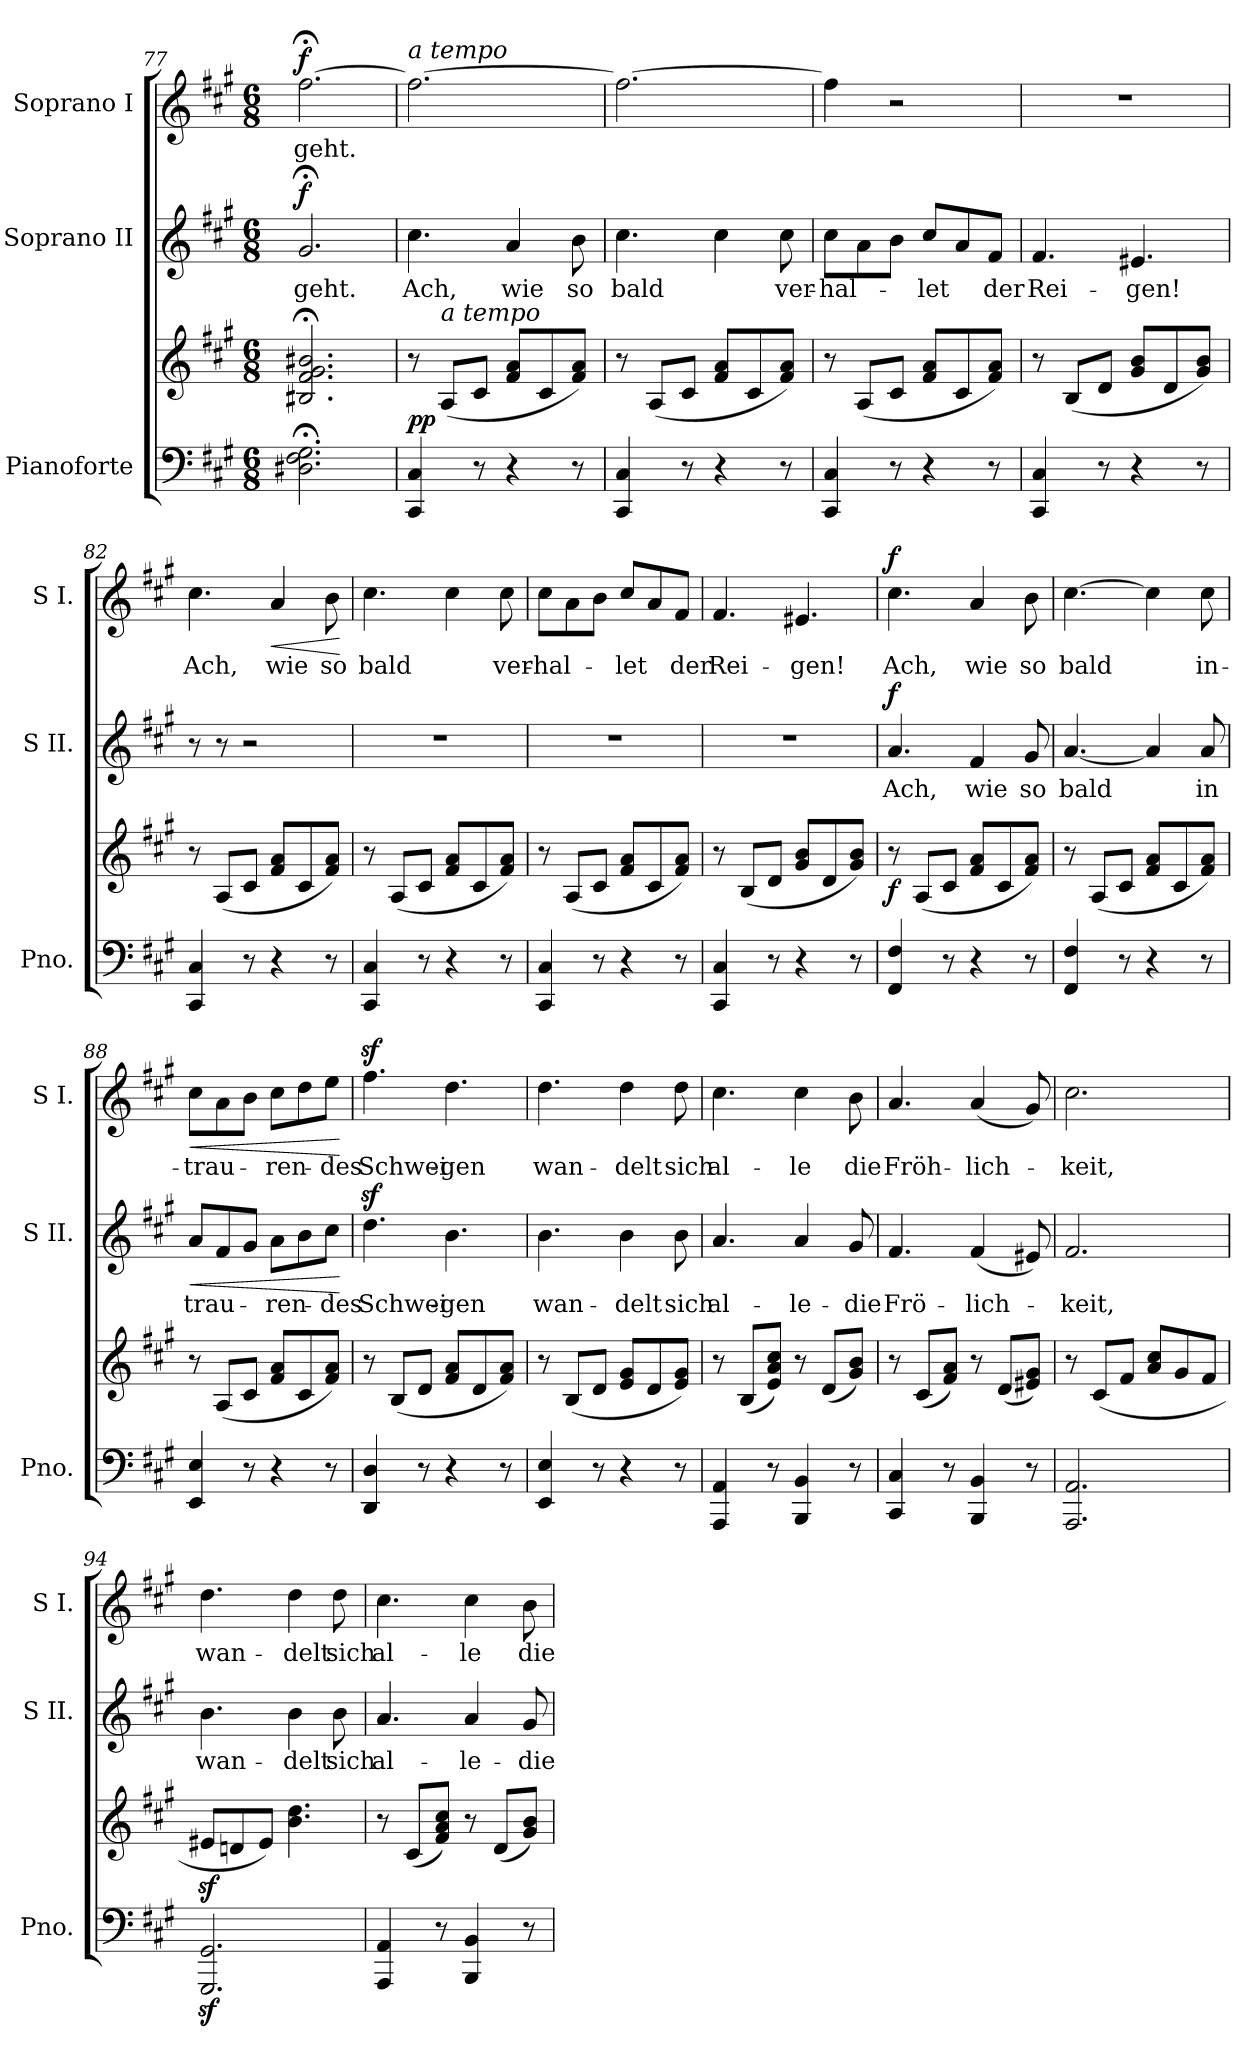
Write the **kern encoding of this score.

**kern	**kern	**dynam	**kern	**text	**dynam	**kern	**text	**dynam
*part3	*part3	*part3	*part2	*part2	*part2	*part1	*part1	*part1
*staff4	*staff3	*staff3/4	*staff2	*staff2	*staff2	*staff1	*staff1	*staff1
*I"Pianoforte	*	*	*I"Soprano II	*	*	*I"Soprano I	*	*
*I'Pno.	*	*	*I'S II.	*	*	*I'S I.	*	*
*clefF4	*clefG2	*	*clefG2	*	*	*clefG2	*	*
*k[f#c#g#]	*k[f#c#g#]	*	*k[f#c#g#]	*	*	*k[f#c#g#]	*	*
*M6/8	*M6/8	*	*M6/8	*	*	*M6/8	*	*
=77	=77	=77	=77	=77	=77	=77	=77	=77
!	!	!	!	!LO:LY:b	!LO:DY:a	!	!LO:LY:b	!LO:DY:a
2.D#X\;< 2.F#\;< 2.G#\;<	2.B#X/;< 2.f#/;< 2.g#/;< 2.b#X/;<	.	2.g#;</	-geht.	f	[2.ff#;<\	-geht.	f
=78	=78	=78	=78	=78	=78	=78	=78	=78
!	!	!	!	!	!	!LO:TX:a:i:t=a tempo	!	!
!	!	!LO:DY:a=2	!	!LO:LY:b	!	!	!	!
!	!	!LO:DY:n=1:a	!	!	!	!	!	!
4CC#/ 4C#/	8r	p p	4.cc#\	Ach,	.	2.ff#\_	.	.
!	!LO:TX:a:i:t=a tempo	!	!	!	!	!	!	!
.	(8A/L	.	.	.	.	.	.	.
8r	8c#/J	.	.	.	.	.	.	.
!	!	!	!	!LO:LY:b	!	!	!	!
4r	8f#/ 8a/L	.	4a/	wie	.	.	.	.
.	8c#/	.	.	.	.	.	.	.
!	!	!	!	!LO:LY:b	!	!	!	!
8r	8f#/ 8a/J)	.	8b\	so	.	.	.	.
=79	=79	=79	=79	=79	=79	=79	=79	=79
!	!	!	!	!LO:LY:b	!	!	!	!
4CC#/ 4C#/	8r	.	4.cc#\	bald	.	2.ff#\_	.	.
.	(8A/L	.	.	.	.	.	.	.
8r	8c#/J	.	.	.	.	.	.	.
4r	8f#/ 8a/L	.	4cc#\	.	.	.	.	.
.	8c#/	.	.	.	.	.	.	.
!	!	!	!	!LO:LY:b	!	!	!	!
8r	8f#/ 8a/J)	.	8cc#\	ver-	.	.	.	.
!!LO:LB:g=z
=80	=80	=80	=80	=80	=80	=80	=80	=80
!	!	!	!	!LO:LY:b	!	!	!	!
4CC#/ 4C#/	8r	.	8cc#\L	-hal-	.	4ff#\]	.	.
.	(8A/L	.	8a\	.	.	.	.	.
8r	8c#/J	.	8b\J	.	.	2r	.	.
!	!	!	!	!LO:LY:b	!	!	!	!
4r	8f#/ 8a/L	.	8cc#/L	-let	.	.	.	.
.	8c#/	.	8a/	.	.	.	.	.
!	!	!	!	!LO:LY:b	!	!	!	!
8r	8f#/ 8a/J)	.	8f#/J	der	.	.	.	.
=81	=81	=81	=81	=81	=81	=81	=81	=81
!	!	!	!	!LO:LY:b	!	!	!	!
4CC#/ 4C#/	8r	.	4.f#/	Rei-	.	2.r	.	.
.	(8B/L	.	.	.	.	.	.	.
8r	8d/J	.	.	.	.	.	.	.
!	!	!	!	!LO:LY:b	!	!	!	!
4r	8g#/ 8b/L	.	4.e#X/	-gen!	.	.	.	.
.	8d/	.	.	.	.	.	.	.
8r	8g#/ 8b/J)	.	.	.	.	.	.	.
=82	=82	=82	=82	=82	=82	=82	=82	=82
!	!	!	!	!	!	!	!LO:LY:b	!
4CC#/ 4C#/	8r	.	8r	.	.	4.cc#\	Ach,	.
.	(8A/L	.	8r	.	.	.	.	.
8r	8c#/J	.	2r	.	.	.	.	.
!	!	!	!	!	!	!	!LO:LY:b	!LO:HP:b
4r	8f#/ 8a/L	.	.	.	.	4a/	wie	<
.	8c#/	.	.	.	.	.	.	.
!	!	!	!	!	!	!	!LO:LY:b	!
8r	8f#/ 8a/J)	.	.	.	.	8b\	so	.
.	.	.	.	.	.	.	.	[
=83	=83	=83	=83	=83	=83	=83	=83	=83
!	!	!	!	!	!	!	!LO:LY:b	!
4CC#/ 4C#/	8r	.	2.r	.	.	4.cc#\	bald	.
.	(8A/L	.	.	.	.	.	.	.
8r	8c#/J	.	.	.	.	.	.	.
4r	8f#/ 8a/L	.	.	.	.	4cc#\	.	.
.	8c#/	.	.	.	.	.	.	.
!	!	!	!	!	!	!	!LO:LY:b	!
8r	8f#/ 8a/J)	.	.	.	.	8cc#\	ver-	.
=84	=84	=84	=84	=84	=84	=84	=84	=84
!	!	!	!	!	!	!	!LO:LY:b	!
4CC#/ 4C#/	8r	.	2.r	.	.	8cc#\L	-hal-	.
.	(8A/L	.	.	.	.	8a\	.	.
8r	8c#/J	.	.	.	.	8b\J	.	.
!	!	!	!	!	!	!	!LO:LY:b	!
4r	8f#/ 8a/L	.	.	.	.	8cc#/L	-let	.
.	8c#/	.	.	.	.	8a/	.	.
!	!	!	!	!	!	!	!LO:LY:b	!
8r	8f#/ 8a/J)	.	.	.	.	8f#/J	der	.
=85	=85	=85	=85	=85	=85	=85	=85	=85
!	!	!	!	!	!	!	!LO:LY:b	!
4CC#/ 4C#/	8r	.	2.r	.	.	4.f#/	Rei-	.
.	(8B/L	.	.	.	.	.	.	.
8r	8d/J	.	.	.	.	.	.	.
!	!	!	!	!	!	!	!LO:LY:b	!
4r	8g#/ 8b/L	.	.	.	.	4.e#X/	-gen!	.
.	8d/	.	.	.	.	.	.	.
8r	8g#/ 8b/J)	.	.	.	.	.	.	.
!!LO:LB:g=z
=86	=86	=86	=86	=86	=86	=86	=86	=86
!	!	!LO:DY:b	!	!LO:LY:b	!LO:DY:a	!	!LO:LY:b	!LO:DY:a
4FF#/ 4F#/	8r	f	4.a/	Ach,	f	4.cc#\	Ach,	f
.	(8A/L	.	.	.	.	.	.	.
8r	8c#/J	.	.	.	.	.	.	.
!	!	!	!	!LO:LY:b	!	!	!LO:LY:b	!
4r	8f#/ 8a/L	.	4f#/	wie	.	4a/	wie	.
.	8c#/	.	.	.	.	.	.	.
!	!	!	!	!LO:LY:b	!	!	!LO:LY:b	!
8r	8f#/ 8a/J)	.	8g#/	so	.	8b\	so	.
=87	=87	=87	=87	=87	=87	=87	=87	=87
!	!	!	!	!LO:LY:b	!	!	!LO:LY:b	!
4FF#/ 4F#/	8r	.	[4.a/	bald	.	[4.cc#\	bald	.
.	(8A/L	.	.	.	.	.	.	.
8r	8c#/J	.	.	.	.	.	.	.
4r	8f#/ 8a/L	.	4a/]	.	.	4cc#\]	.	.
.	8c#/	.	.	.	.	.	.	.
!	!	!	!	!LO:LY:b	!	!	!LO:LY:b	!
8r	8f#/ 8a/J)	.	8a/	in	.	8cc#\	in-	.
=88	=88	=88	=88	=88	=88	=88	=88	=88
!	!	!	!	!LO:LY:b	!LO:HP:b	!	!LO:LY:b	!LO:HP:b
4EE/ 4E/	8r	.	8a/L	trau-	<	8cc#\L	-trau-	<
.	(8A/L	.	8f#/	.	.	8a\	.	.
8r	8c#/J	.	8g#/J	.	.	8b\J	.	.
!	!	!	!	!LO:LY:b	!	!	!LO:LY:b	!
4r	8f#/ 8a/L	.	8a\L	-ren-	.	8cc#\L	-ren-	.
.	8c#/	.	8b\	.	.	8dd\	.	.
!	!	!	!	!LO:LY:b	!	!	!LO:LY:b	!
8r	8f#/ 8a/J)	.	8cc#\J	-des	.	8ee\J	-des	.
.	.	.	.	.	[	.	.	[
=89	=89	=89	=89	=89	=89	=89	=89	=89
!	!	!	!	!LO:LY:b	!	!	!LO:LY:b	!
4DD/ 4D/	8r	.	4.ddz>\	Schwei-	.	4.ff#z>\	Schwei-	.
.	(8B/L	.	.	.	.	.	.	.
8r	8d/J	.	.	.	.	.	.	.
!	!	!	!	!LO:LY:b	!	!	!LO:LY:b	!
4r	8f#/ 8a/L	.	4.b\	-gen	.	4.dd\	-gen	.
.	8d/	.	.	.	.	.	.	.
8r	8f#/ 8a/J)	.	.	.	.	.	.	.
=90	=90	=90	=90	=90	=90	=90	=90	=90
!	!	!	!	!LO:LY:b	!	!	!LO:LY:b	!
4EE/ 4E/	8r	.	4.b\	wan-	.	4.dd\	wan-	.
.	(8B/L	.	.	.	.	.	.	.
8r	8d/J	.	.	.	.	.	.	.
!	!	!	!	!LO:LY:b	!	!	!LO:LY:b	!
4r	8e/ 8g#/L	.	4b\	-delt	.	4dd\	-delt	.
.	8d/	.	.	.	.	.	.	.
!	!	!	!	!LO:LY:b	!	!	!LO:LY:b	!
8r	8e/ 8g#/J)	.	8b\	sich	.	8dd\	sich	.
=91	=91	=91	=91	=91	=91	=91	=91	=91
!	!	!	!	!LO:LY:b	!	!	!LO:LY:b	!
4AAA/ 4AA/	8r	.	4.a/	al-	.	4.cc#\	al-	.
.	(8B/L	.	.	.	.	.	.	.
8r	8e/ 8a/ 8cc#/J)	.	.	.	.	.	.	.
!	!	!	!	!LO:LY:b	!	!	!LO:LY:b	!
4BBB/ 4BB/	8r	.	4a/	-le-	.	4cc#\	-le	.
.	(8d/L	.	.	.	.	.	.	.
!	!	!	!	!LO:LY:b	!	!	!LO:LY:b	!
8r	8g#/ 8b/J)	.	8g#/	-die	.	8b\	die	.
!!LO:PB:g=z
=92	=92	=92	=92	=92	=92	=92	=92	=92
!	!	!	!	!LO:LY:b	!	!	!LO:LY:b	!
4CC#/ 4C#/	8r	.	4.f#/	Frö-	.	4.a/	Fröh-	.
.	(8c#/L	.	.	.	.	.	.	.
8r	8f#/ 8a/J)	.	.	.	.	.	.	.
!	!	!	!	!LO:LY:b	!	!	!LO:LY:b	!
4BBB/ 4BB/	8r	.	(4f#/	-lich-	.	(4a/	-lich-	.
.	(8d/L	.	.	.	.	.	.	.
8r	8e#X/ 8g#/J)	.	8e#X/)	.	.	8g#/)	.	.
=93	=93	=93	=93	=93	=93	=93	=93	=93
!	!	!	!	!LO:LY:b	!	!	!LO:LY:b	!
2.AAA/ 2.AA/	8r	.	2.f#/	-keit,	.	2.cc#\	-keit,	.
.	(8c#/L	.	.	.	.	.	.	.
.	8f#/J	.	.	.	.	.	.	.
.	8a/ 8cc#/L	.	.	.	.	.	.	.
.	8g#/	.	.	.	.	.	.	.
.	8f#/J	.	.	.	.	.	.	.
=94	=94	=94	=94	=94	=94	=94	=94	=94
!	!	!	!	!LO:LY:b	!	!	!LO:LY:b	!
2.GGG#/z> 2.GG#/z>	8e#Xz>/L	.	4.b\	wan-	.	4.dd\	wan-	.
.	8dn/	.	.	.	.	.	.	.
.	8e#/J)	.	.	.	.	.	.	.
!	!	!	!	!LO:LY:b	!	!	!LO:LY:b	!
.	4.b\ 4.dd\	.	4b\	-delt	.	4dd\	-delt	.
!	!	!	!	!LO:LY:b	!	!	!LO:LY:b	!
.	.	.	8b\	sich	.	8dd\	sich	.
=95	=95	=95	=95	=95	=95	=95	=95	=95
!	!	!	!	!LO:LY:b	!	!	!LO:LY:b	!
4AAA/ 4AA/	8r	.	4.a/	al-	.	4.cc#\	al-	.
.	(8c#/L	.	.	.	.	.	.	.
8r	8f#/ 8a/ 8cc#/J)	.	.	.	.	.	.	.
!	!	!	!	!LO:LY:b	!	!	!LO:LY:b	!
4BBB/ 4BB/	8r	.	4a/	-le-	.	4cc#\	-le	.
.	(8d/L	.	.	.	.	.	.	.
!	!	!	!	!LO:LY:b	!	!	!LO:LY:b	!
8r	8g#/ 8b/J)	.	8g#/	-die	.	8b\	die	.
=	=	=	=	=	=	=	=	=
*-	*-	*-	*-	*-	*-	*-	*-	*-
